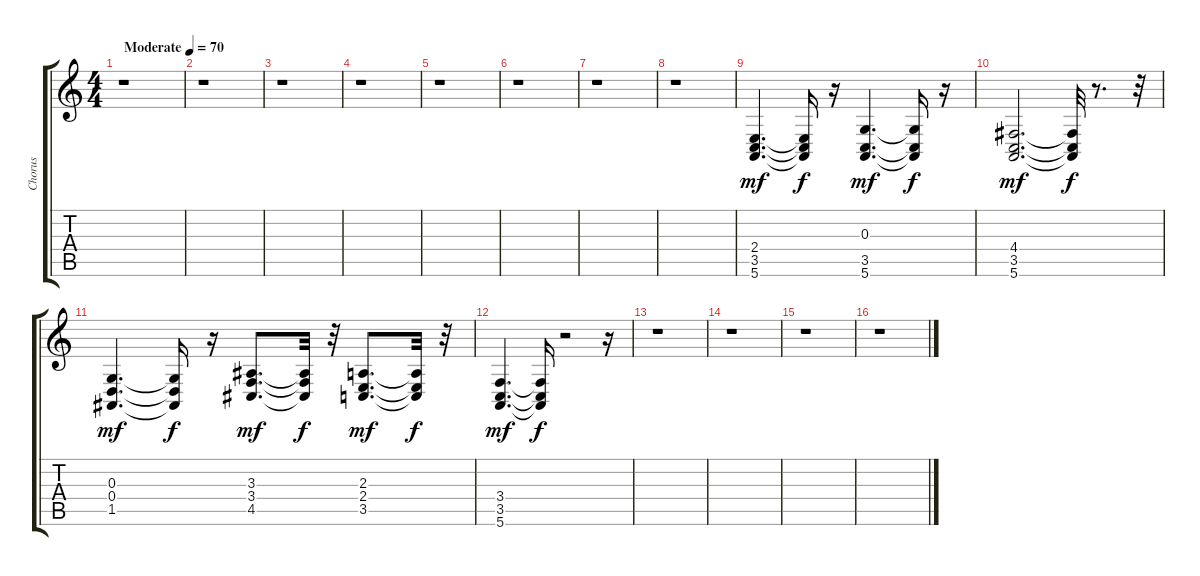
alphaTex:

\track ("Chorus" "Chorus") {instrument choiraahs}
\staff {score tabs}
\tuning (E4 B3 G3 D3 A2 E2) {hide}
\ts (4 4)
\tempo (70 "Moderate")
\clef g2
\ks c
r.1{dy mf instrument choiraahs} |
r.1 |
r.1 |
r.1 |
r.1 |
r.1 |
r.1 |
r.1 |
(2.4 3.5 5.6).4{d} (2.4{t} 3.5{t} 5.6{t}).16{dy f} r.16 (0.3 3.5 5.6).4{d dy mf} (0.3{t} 3.5{t} 5.6{t}).16{dy f} r.16 |
(4.4 3.5 5.6).2{d dy mf} (4.4{t} 3.5{t} 5.6{t}).32{dy f} r.8{d} r.32 |
(0.3 0.4 1.5).4{d dy mf} (0.3{t} 0.4{t} 1.5{t}).16{dy f} r.16 (3.3 3.4 4.5).8{d dy mf} (3.3{t} 3.4{t} 4.5{t}).32{dy f} r.32 (2.3 2.4 3.5).8{d dy mf} (2.3{t} 2.4{t} 3.5{t}).32{dy f} r.32 |
(3.4 3.5 5.6).4{d dy mf} (3.4{t} 3.5{t} 5.6{t}).16{dy f} r.2 r.16 |
r.1 |
r.1 |
r.1 |
r.1
